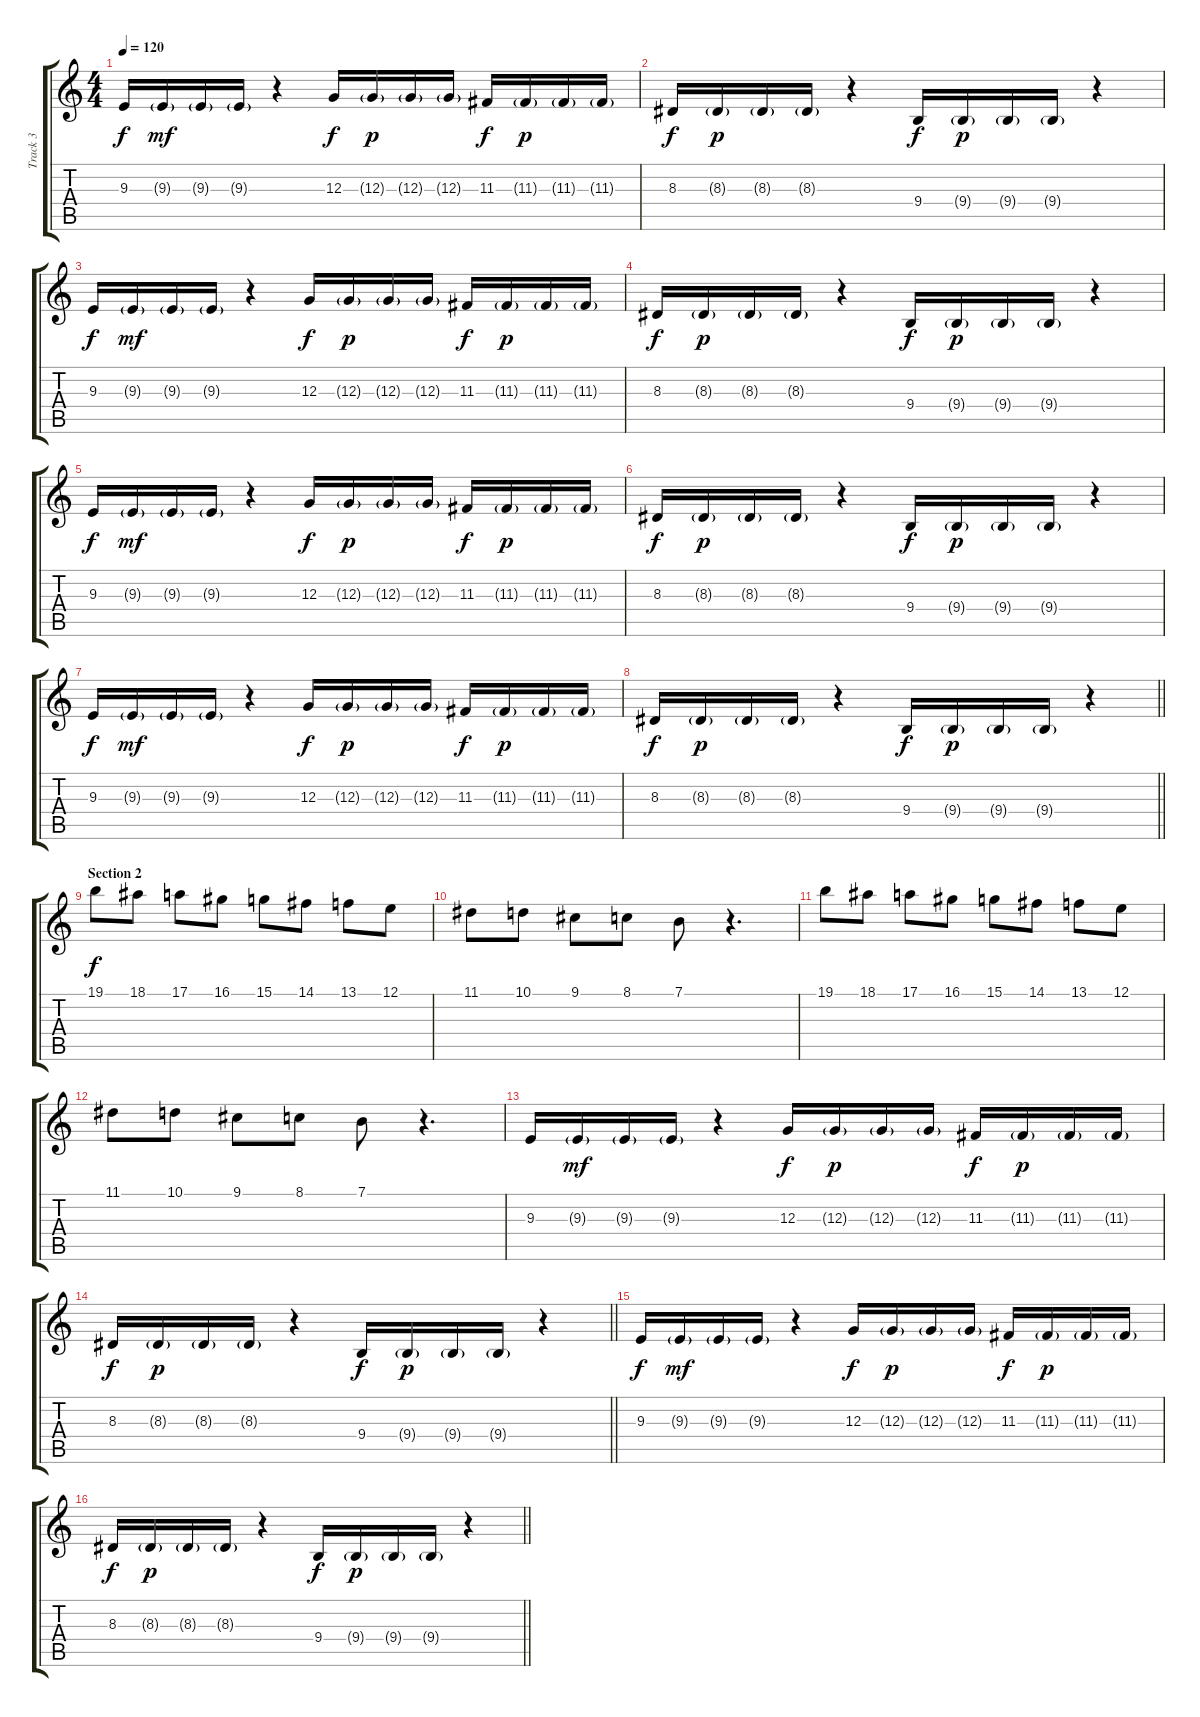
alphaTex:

\track ("Track 3" "Track 3") {instrument pizzicatostrings}
\staff {score tabs}
\tuning (E4 B3 G3 D3 A2 E2) {hide}
\ts (4 4)
\tempo 120
\clef g2
\ks c
9.3.16{dy f} 9.3{g}.16{dy mf} 9.3{g}.16 9.3{g}.16 r.4 12.3.16{dy f} 12.3{g}.16{dy p} 12.3{g}.16 12.3{g}.16 11.3.16{dy f} 11.3{g}.16{dy p} 11.3{g}.16 11.3{g}.16 |
8.3.16{dy f} 8.3{g}.16{dy p} 8.3{g}.16 8.3{g}.16 r.4 9.4.16{dy f} 9.4{g}.16{dy p} 9.4{g}.16 9.4{g}.16 r.4 |
9.3.16{dy f} 9.3{g}.16{dy mf} 9.3{g}.16 9.3{g}.16 r.4 12.3.16{dy f} 12.3{g}.16{dy p} 12.3{g}.16 12.3{g}.16 11.3.16{dy f} 11.3{g}.16{dy p} 11.3{g}.16 11.3{g}.16 |
8.3.16{dy f} 8.3{g}.16{dy p} 8.3{g}.16 8.3{g}.16 r.4 9.4.16{dy f} 9.4{g}.16{dy p} 9.4{g}.16 9.4{g}.16 r.4 |
9.3.16{dy f} 9.3{g}.16{dy mf} 9.3{g}.16 9.3{g}.16 r.4 12.3.16{dy f} 12.3{g}.16{dy p} 12.3{g}.16 12.3{g}.16 11.3.16{dy f} 11.3{g}.16{dy p} 11.3{g}.16 11.3{g}.16 |
8.3.16{dy f} 8.3{g}.16{dy p} 8.3{g}.16 8.3{g}.16 r.4 9.4.16{dy f} 9.4{g}.16{dy p} 9.4{g}.16 9.4{g}.16 r.4 |
9.3.16{dy f} 9.3{g}.16{dy mf} 9.3{g}.16 9.3{g}.16 r.4 12.3.16{dy f} 12.3{g}.16{dy p} 12.3{g}.16 12.3{g}.16 11.3.16{dy f} 11.3{g}.16{dy p} 11.3{g}.16 11.3{g}.16 |
\barLineRight lightlight
8.3.16{dy f} 8.3{g}.16{dy p} 8.3{g}.16 8.3{g}.16 r.4 9.4.16{dy f} 9.4{g}.16{dy p} 9.4{g}.16 9.4{g}.16 r.4 |
\section ("" "Section 2")
19.1.8{dy f} 18.1.8 17.1.8 16.1.8 15.1.8 14.1.8 13.1.8 12.1.8 |
11.1.8 10.1.8 9.1.8 8.1.8 7.1.8 r.4{d} |
19.1.8 18.1.8 17.1.8 16.1.8 15.1.8 14.1.8 13.1.8 12.1.8 |
11.1.8 10.1.8 9.1.8 8.1.8 7.1.8 r.4{d} |
9.3.16 9.3{g}.16{dy mf} 9.3{g}.16 9.3{g}.16 r.4 12.3.16{dy f} 12.3{g}.16{dy p} 12.3{g}.16 12.3{g}.16 11.3.16{dy f} 11.3{g}.16{dy p} 11.3{g}.16 11.3{g}.16 |
\barLineRight lightlight
8.3.16{dy f} 8.3{g}.16{dy p} 8.3{g}.16 8.3{g}.16 r.4 9.4.16{dy f} 9.4{g}.16{dy p} 9.4{g}.16 9.4{g}.16 r.4 |
9.3.16{dy f} 9.3{g}.16{dy mf} 9.3{g}.16 9.3{g}.16 r.4 12.3.16{dy f} 12.3{g}.16{dy p} 12.3{g}.16 12.3{g}.16 11.3.16{dy f} 11.3{g}.16{dy p} 11.3{g}.16 11.3{g}.16 |
\barLineRight lightlight
8.3.16{dy f} 8.3{g}.16{dy p} 8.3{g}.16 8.3{g}.16 r.4 9.4.16{dy f} 9.4{g}.16{dy p} 9.4{g}.16 9.4{g}.16 r.4
